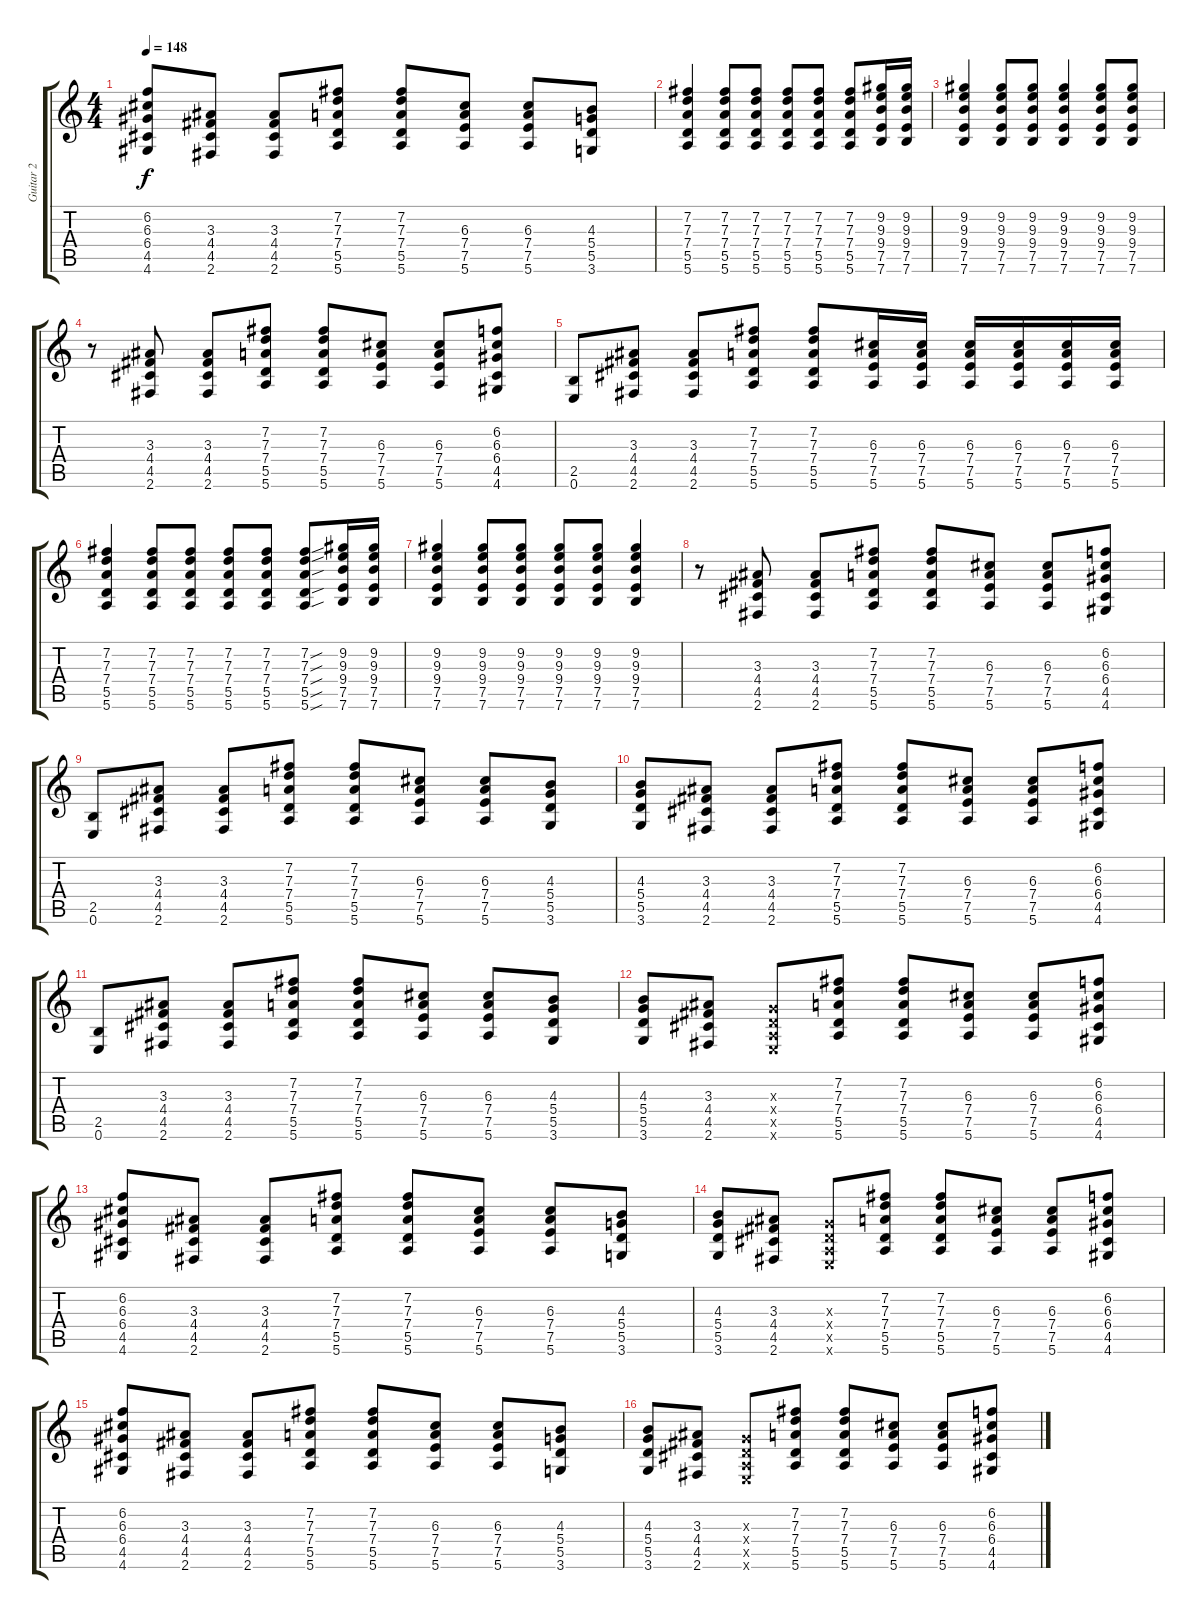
\track ("Guitar 2" "Guitar 2") {instrument electricguitarmuted}
\staff {score tabs}
\tuning (E4 B3 G3 D3 A2 E2) {hide}
\ts (4 4)
\tempo 148
\clef g2
\ks c
(6.2 6.3 6.4 4.5 4.6).8{dy f} (3.3 4.4 4.5 2.6).8 (3.3 4.4 4.5 2.6).8 (7.2 7.3 7.4 5.5 5.6).8 (7.2 7.3 7.4 5.5 5.6).8 (6.3 7.4 7.5 5.6).8 (6.3 7.4 7.5 5.6).8 (4.3 5.4 5.5 3.6).8 |
(7.2 7.3 7.4 5.5 5.6).4 (7.2 7.3 7.4 5.5 5.6).8 (7.2 7.3 7.4 5.5 5.6).8 (7.2 7.3 7.4 5.5 5.6).8 (7.2 7.3 7.4 5.5 5.6).8 (7.2 7.3 7.4 5.5 5.6).8 (9.2 9.3 9.4 7.5 7.6).16 (9.2 9.3 9.4 7.5 7.6).16 |
(9.2 9.3 9.4 7.5 7.6).4 (9.2 9.3 9.4 7.5 7.6).8 (9.2 9.3 9.4 7.5 7.6).8 (9.2 9.3 9.4 7.5 7.6).4 (9.2 9.3 9.4 7.5 7.6).8 (9.2 9.3 9.4 7.5 7.6).8 |
r.8 (3.3 4.4 4.5 2.6).8 (3.3 4.4 4.5 2.6).8 (7.2 7.3 7.4 5.5 5.6).8 (7.2 7.3 7.4 5.5 5.6).8 (6.3 7.4 7.5 5.6).8 (6.3 7.4 7.5 5.6).8 (6.2 6.3 6.4 4.5 4.6).8 |
(2.5 0.6).8 (3.3 4.4 4.5 2.6).8 (3.3 4.4 4.5 2.6).8 (7.2 7.3 7.4 5.5 5.6).8 (7.2 7.3 7.4 5.5 5.6).8 (6.3 7.4 7.5 5.6).16 (6.3 7.4 7.5 5.6).16 (6.3 7.4 7.5 5.6).16 (6.3 7.4 7.5 5.6).16 (6.3 7.4 7.5 5.6).16 (6.3 7.4 7.5 5.6).16 |
(7.2 7.3 7.4 5.5 5.6).4 (7.2 7.3 7.4 5.5 5.6).8 (7.2 7.3 7.4 5.5 5.6).8 (7.2 7.3 7.4 5.5 5.6).8 (7.2 7.3 7.4 5.5 5.6).8 (7.2{sou} 7.3{sou} 7.4{sou} 5.5{sou} 5.6{sou}).8 (9.2 9.3 9.4 7.5 7.6).16 (9.2 9.3 9.4 7.5 7.6).16 |
(9.2 9.3 9.4 7.5 7.6).4 (9.2 9.3 9.4 7.5 7.6).8 (9.2 9.3 9.4 7.5 7.6).8 (9.2 9.3 9.4 7.5 7.6).8 (9.2 9.3 9.4 7.5 7.6).8 (9.2 9.3 9.4 7.5 7.6).4 |
r.8 (3.3 4.4 4.5 2.6).8 (3.3 4.4 4.5 2.6).8 (7.2 7.3 7.4 5.5 5.6).8 (7.2 7.3 7.4 5.5 5.6).8 (6.3 7.4 7.5 5.6).8 (6.3 7.4 7.5 5.6).8 (6.2 6.3 6.4 4.5 4.6).8 |
(2.5 0.6).8 (3.3 4.4 4.5 2.6).8 (3.3 4.4 4.5 2.6).8 (7.2 7.3 7.4 5.5 5.6).8 (7.2 7.3 7.4 5.5 5.6).8 (6.3 7.4 7.5 5.6).8 (6.3 7.4 7.5 5.6).8 (4.3 5.4 5.5 3.6).8 |
(4.3 5.4 5.5 3.6).8 (3.3 4.4 4.5 2.6).8 (3.3 4.4 4.5 2.6).8 (7.2 7.3 7.4 5.5 5.6).8 (7.2 7.3 7.4 5.5 5.6).8 (6.3 7.4 7.5 5.6).8 (6.3 7.4 7.5 5.6).8 (6.2 6.3 6.4 4.5 4.6).8 |
(2.5 0.6).8 (3.3 4.4 4.5 2.6).8 (3.3 4.4 4.5 2.6).8 (7.2 7.3 7.4 5.5 5.6).8 (7.2 7.3 7.4 5.5 5.6).8 (6.3 7.4 7.5 5.6).8 (6.3 7.4 7.5 5.6).8 (4.3 5.4 5.5 3.6).8 |
(4.3 5.4 5.5 3.6).8 (3.3 4.4 4.5 2.6).8 (0.3{x} 0.4{x} 0.5{x} 0.6{x}).8 (7.2 7.3 7.4 5.5 5.6).8 (7.2 7.3 7.4 5.5 5.6).8 (6.3 7.4 7.5 5.6).8 (6.3 7.4 7.5 5.6).8 (6.2 6.3 6.4 4.5 4.6).8 |
(6.2 6.3 6.4 4.5 4.6).8 (3.3 4.4 4.5 2.6).8 (3.3 4.4 4.5 2.6).8 (7.2 7.3 7.4 5.5 5.6).8 (7.2 7.3 7.4 5.5 5.6).8 (6.3 7.4 7.5 5.6).8 (6.3 7.4 7.5 5.6).8 (4.3 5.4 5.5 3.6).8 |
(4.3 5.4 5.5 3.6).8 (3.3 4.4 4.5 2.6).8 (0.3{x} 0.4{x} 0.5{x} 0.6{x}).8 (7.2 7.3 7.4 5.5 5.6).8 (7.2 7.3 7.4 5.5 5.6).8 (6.3 7.4 7.5 5.6).8 (6.3 7.4 7.5 5.6).8 (6.2 6.3 6.4 4.5 4.6).8 |
(6.2 6.3 6.4 4.5 4.6).8 (3.3 4.4 4.5 2.6).8 (3.3 4.4 4.5 2.6).8 (7.2 7.3 7.4 5.5 5.6).8 (7.2 7.3 7.4 5.5 5.6).8 (6.3 7.4 7.5 5.6).8 (6.3 7.4 7.5 5.6).8 (4.3 5.4 5.5 3.6).8 |
(4.3 5.4 5.5 3.6).8 (3.3 4.4 4.5 2.6).8 (0.3{x} 0.4{x} 0.5{x} 0.6{x}).8 (7.2 7.3 7.4 5.5 5.6).8 (7.2 7.3 7.4 5.5 5.6).8 (6.3 7.4 7.5 5.6).8 (6.3 7.4 7.5 5.6).8 (6.2 6.3 6.4 4.5 4.6).8
